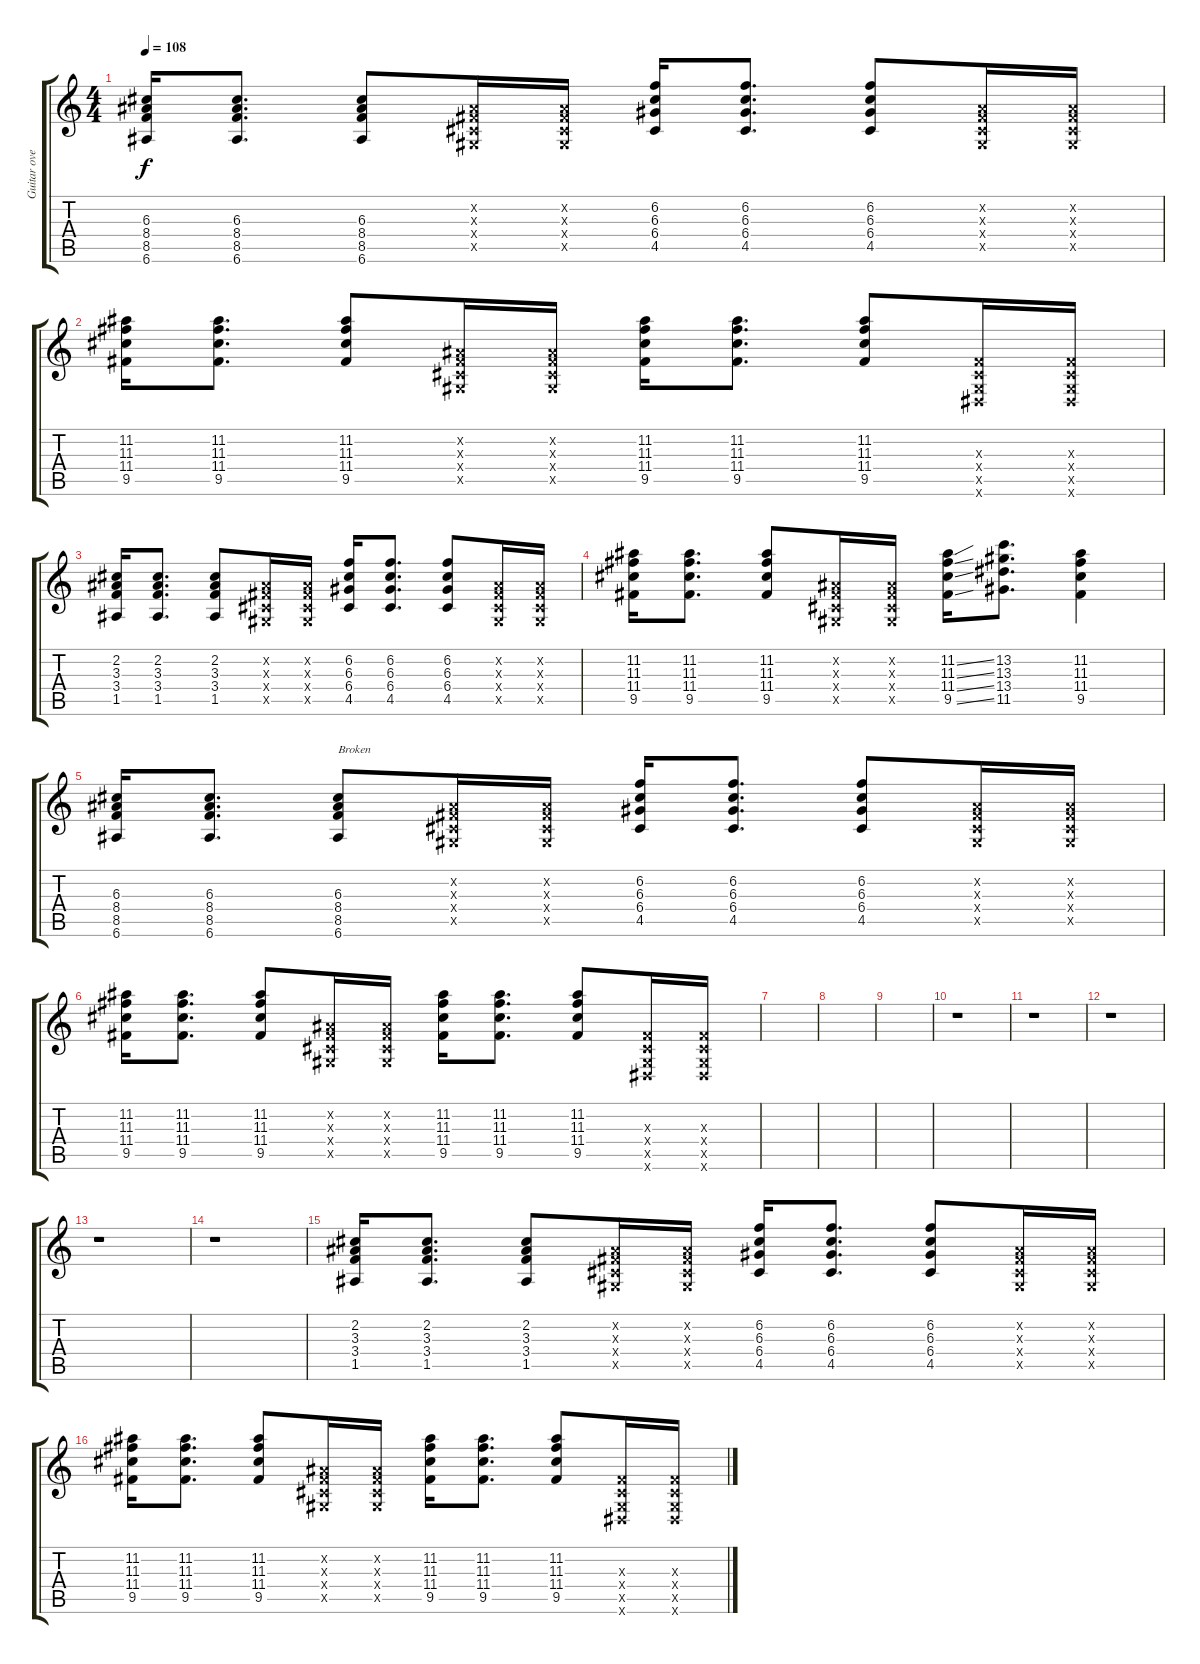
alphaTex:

\track ("Guitar overdrive" "Guitar ove") {instrument overdrivenguitar}
\staff {score tabs}
\tuning (E4 B3 G3 D3 A2 E2) {hide}
\ts (4 4)
\tempo 108
\clef g2
\ks c
(6.3 8.4 8.5 6.6).16{dy f} (6.3 8.4 8.5 6.6).8{d} (6.3 8.4 8.5 6.6).8 (-1.2{x} -1.3{x} -1.4{x} -1.5{x}).16 (-1.2{x} -1.3{x} -1.4{x} -1.5{x}).16 (6.2 6.3 6.4 4.5).16 (6.2 6.3 6.4 4.5).8{d} (6.2 6.3 6.4 4.5).8 (-1.2{x} -1.3{x} -1.4{x} -1.5{x}).16 (-1.2{x} -1.3{x} -1.4{x} -1.5{x}).16 |
(11.2 11.3 11.4 9.5).16 (11.2 11.3 11.4 9.5).8{d} (11.2 11.3 11.4 9.5).8 (-1.2{x} -1.3{x} -1.4{x} -1.5{x}).16 (-1.2{x} -1.3{x} -1.4{x} -1.5{x}).16 (11.2 11.3 11.4 9.5).16 (11.2 11.3 11.4 9.5).8{d} (11.2 11.3 11.4 9.5).8 (-1.3{x} -1.4{x} -1.5{x} -1.6{x}).16 (-1.3{x} -1.4{x} -1.5{x} -1.6{x}).16 |
(2.2 3.3 3.4 1.5).16 (2.2 3.3 3.4 1.5).8{d} (2.2 3.3 3.4 1.5).8 (-1.2{x} -1.3{x} -1.4{x} -1.5{x}).16 (-1.2{x} -1.3{x} -1.4{x} -1.5{x}).16 (6.2 6.3 6.4 4.5).16 (6.2 6.3 6.4 4.5).8{d} (6.2 6.3 6.4 4.5).8 (-1.2{x} -1.3{x} -1.4{x} -1.5{x}).16 (-1.2{x} -1.3{x} -1.4{x} -1.5{x}).16 |
(11.2 11.3 11.4 9.5).16 (11.2 11.3 11.4 9.5).8{d} (11.2 11.3 11.4 9.5).8 (-1.2{x} -1.3{x} -1.4{x} -1.5{x}).16 (-1.2{x} -1.3{x} -1.4{x} -1.5{x}).16 (11.2{ss} 11.3{ss} 11.4{ss} 9.5{ss}).16 (13.2 13.3 13.4 11.5).8{d} (11.2 11.3 11.4 9.5).4 |
(6.3 8.4 8.5 6.6).16 (6.3 8.4 8.5 6.6).8{d} (6.3 8.4 8.5 6.6).8{txt "Broken"} (-1.2{x} -1.3{x} -1.4{x} -1.5{x}).16 (-1.2{x} -1.3{x} -1.4{x} -1.5{x}).16 (6.2 6.3 6.4 4.5).16 (6.2 6.3 6.4 4.5).8{d} (6.2 6.3 6.4 4.5).8 (-1.2{x} -1.3{x} -1.4{x} -1.5{x}).16 (-1.2{x} -1.3{x} -1.4{x} -1.5{x}).16 |
(11.2 11.3 11.4 9.5).16 (11.2 11.3 11.4 9.5).8{d} (11.2 11.3 11.4 9.5).8 (-1.2{x} -1.3{x} -1.4{x} -1.5{x}).16 (-1.2{x} -1.3{x} -1.4{x} -1.5{x}).16 (11.2 11.3 11.4 9.5).16 (11.2 11.3 11.4 9.5).8{d} (11.2 11.3 11.4 9.5).8 (-1.3{x} -1.4{x} -1.5{x} -1.6{x}).16 (-1.3{x} -1.4{x} -1.5{x} -1.6{x}).16 |
|
|
|
r.1 |
r.1 |
r.1 |
r.1 |
r.1 |
(2.2 3.3 3.4 1.5).16 (2.2 3.3 3.4 1.5).8{d} (2.2 3.3 3.4 1.5).8 (-1.2{x} -1.3{x} -1.4{x} -1.5{x}).16 (-1.2{x} -1.3{x} -1.4{x} -1.5{x}).16 (6.2 6.3 6.4 4.5).16 (6.2 6.3 6.4 4.5).8{d} (6.2 6.3 6.4 4.5).8 (-1.2{x} -1.3{x} -1.4{x} -1.5{x}).16 (-1.2{x} -1.3{x} -1.4{x} -1.5{x}).16 |
(11.2 11.3 11.4 9.5).16 (11.2 11.3 11.4 9.5).8{d} (11.2 11.3 11.4 9.5).8 (-1.2{x} -1.3{x} -1.4{x} -1.5{x}).16 (-1.2{x} -1.3{x} -1.4{x} -1.5{x}).16 (11.2 11.3 11.4 9.5).16 (11.2 11.3 11.4 9.5).8{d} (11.2 11.3 11.4 9.5).8 (-1.3{x} -1.4{x} -1.5{x} -1.6{x}).16 (-1.3{x} -1.4{x} -1.5{x} -1.6{x}).16
